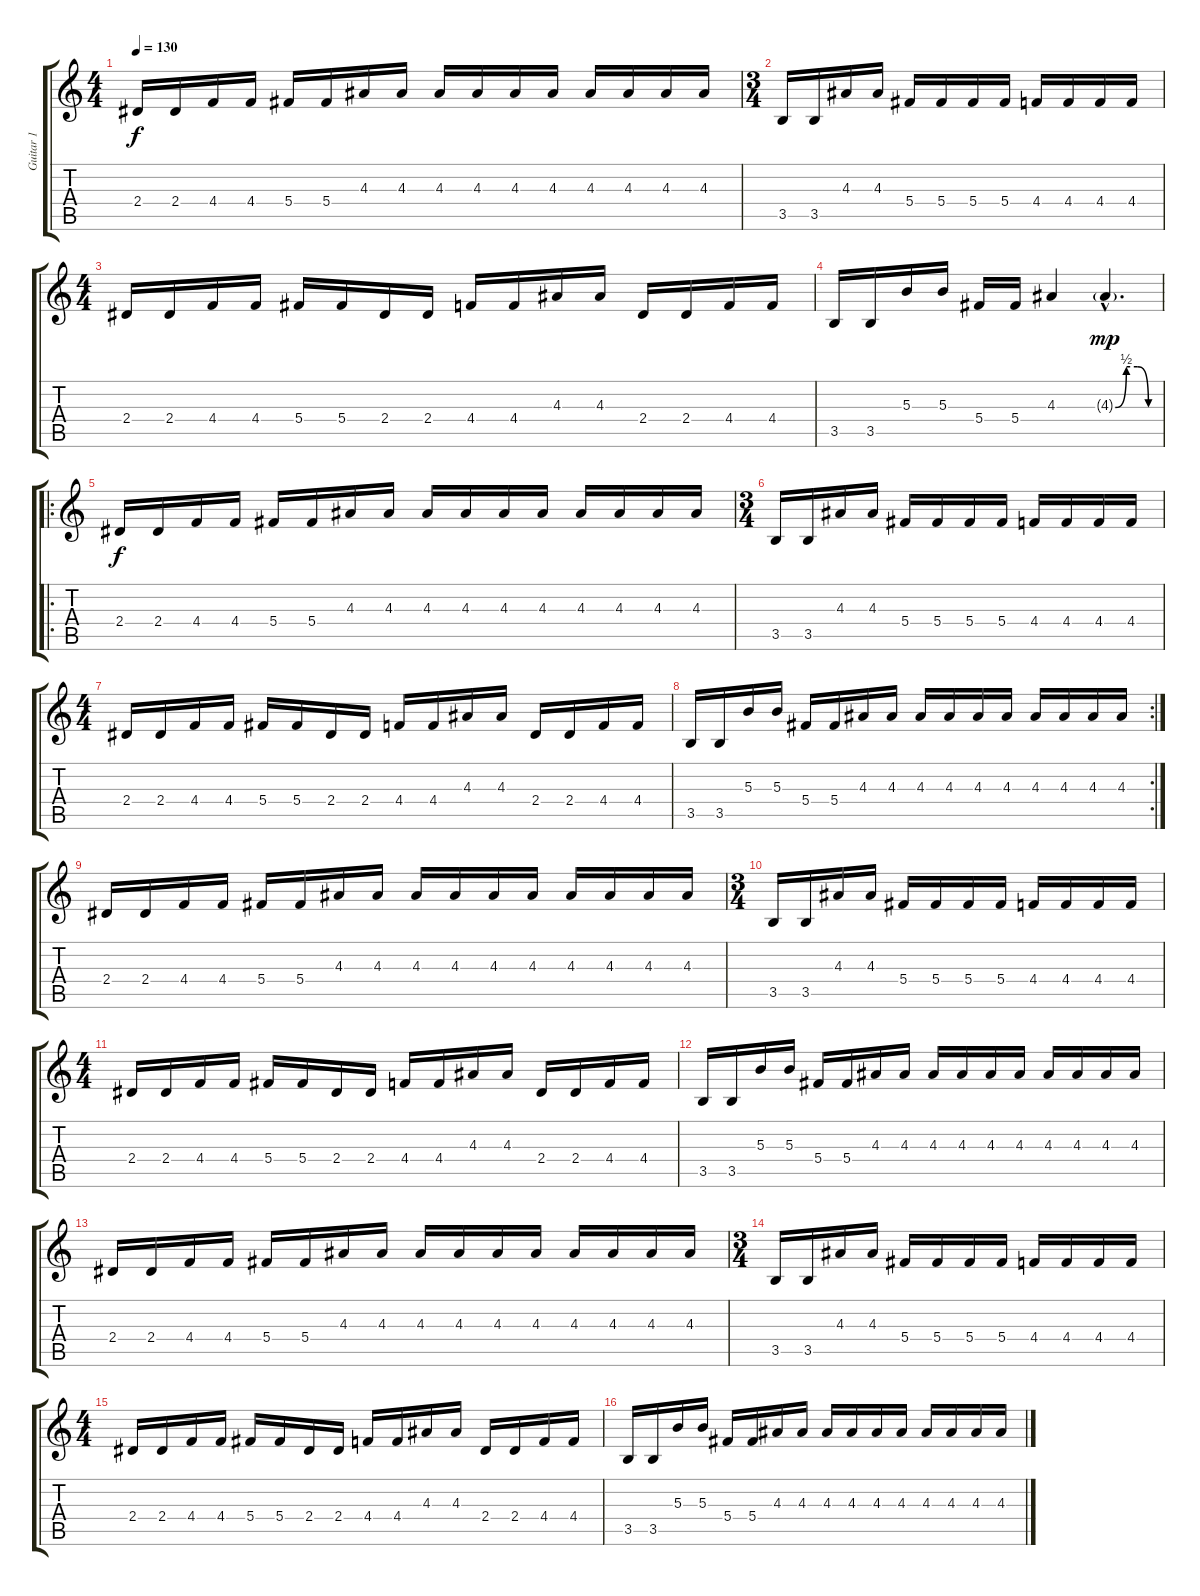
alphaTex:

\track ("Guitar 1" "Guitar 1") {instrument distortionguitar}
\staff {score tabs}
\tuning (Eb4 Bb3 Gb3 Db3 Ab2 Eb2) {hide}
\ts (4 4)
\tempo 130
\clef g2
\ks c
2.4.16{dy f} 2.4.16 4.4.16 4.4.16 5.4.16 5.4.16 4.3.16 4.3.16 4.3.16 4.3.16 4.3.16 4.3.16 4.3.16 4.3.16 4.3.16 4.3.16 |
\ts (3 4)
3.5.16 3.5.16 4.3.16 4.3.16 5.4.16 5.4.16 5.4.16 5.4.16 4.4.16 4.4.16 4.4.16 4.4.16 |
\ts (4 4)
2.4.16 2.4.16 4.4.16 4.4.16 5.4.16 5.4.16 2.4.16 2.4.16 4.4.16 4.4.16 4.3.16 4.3.16 2.4.16 2.4.16 4.4.16 4.4.16 |
3.5.16 3.5.16 5.3.16 5.3.16 5.4.16 5.4.16 4.3.4 4.3{be (custom 0 0 15 2 30 2 45 0 60 0) g hac}.4{d dy mp} |
\ro
2.4.16{dy f} 2.4.16 4.4.16 4.4.16 5.4.16 5.4.16 4.3.16 4.3.16 4.3.16 4.3.16 4.3.16 4.3.16 4.3.16 4.3.16 4.3.16 4.3.16 |
\ts (3 4)
3.5.16 3.5.16 4.3.16 4.3.16 5.4.16 5.4.16 5.4.16 5.4.16 4.4.16 4.4.16 4.4.16 4.4.16 |
\ts (4 4)
2.4.16 2.4.16 4.4.16 4.4.16 5.4.16 5.4.16 2.4.16 2.4.16 4.4.16 4.4.16 4.3.16 4.3.16 2.4.16 2.4.16 4.4.16 4.4.16 |
\rc 2
3.5.16 3.5.16 5.3.16 5.3.16 5.4.16 5.4.16 4.3.16 4.3.16 4.3.16 4.3.16 4.3.16 4.3.16 4.3.16 4.3.16 4.3.16 4.3.16 |
2.4.16 2.4.16 4.4.16 4.4.16 5.4.16 5.4.16 4.3.16 4.3.16 4.3.16 4.3.16 4.3.16 4.3.16 4.3.16 4.3.16 4.3.16 4.3.16 |
\ts (3 4)
3.5.16 3.5.16 4.3.16 4.3.16 5.4.16 5.4.16 5.4.16 5.4.16 4.4.16 4.4.16 4.4.16 4.4.16 |
\ts (4 4)
2.4.16 2.4.16 4.4.16 4.4.16 5.4.16 5.4.16 2.4.16 2.4.16 4.4.16 4.4.16 4.3.16 4.3.16 2.4.16 2.4.16 4.4.16 4.4.16 |
3.5.16 3.5.16 5.3.16 5.3.16 5.4.16 5.4.16 4.3.16 4.3.16 4.3.16 4.3.16 4.3.16 4.3.16 4.3.16 4.3.16 4.3.16 4.3.16 |
2.4.16 2.4.16 4.4.16 4.4.16 5.4.16 5.4.16 4.3.16 4.3.16 4.3.16 4.3.16 4.3.16 4.3.16 4.3.16 4.3.16 4.3.16 4.3.16 |
\ts (3 4)
3.5.16 3.5.16 4.3.16 4.3.16 5.4.16 5.4.16 5.4.16 5.4.16 4.4.16 4.4.16 4.4.16 4.4.16 |
\ts (4 4)
2.4.16 2.4.16 4.4.16 4.4.16 5.4.16 5.4.16 2.4.16 2.4.16 4.4.16 4.4.16 4.3.16 4.3.16 2.4.16 2.4.16 4.4.16 4.4.16 |
3.5.16 3.5.16 5.3.16 5.3.16 5.4.16 5.4.16 4.3.16 4.3.16 4.3.16 4.3.16 4.3.16 4.3.16 4.3.16 4.3.16 4.3.16 4.3.16
